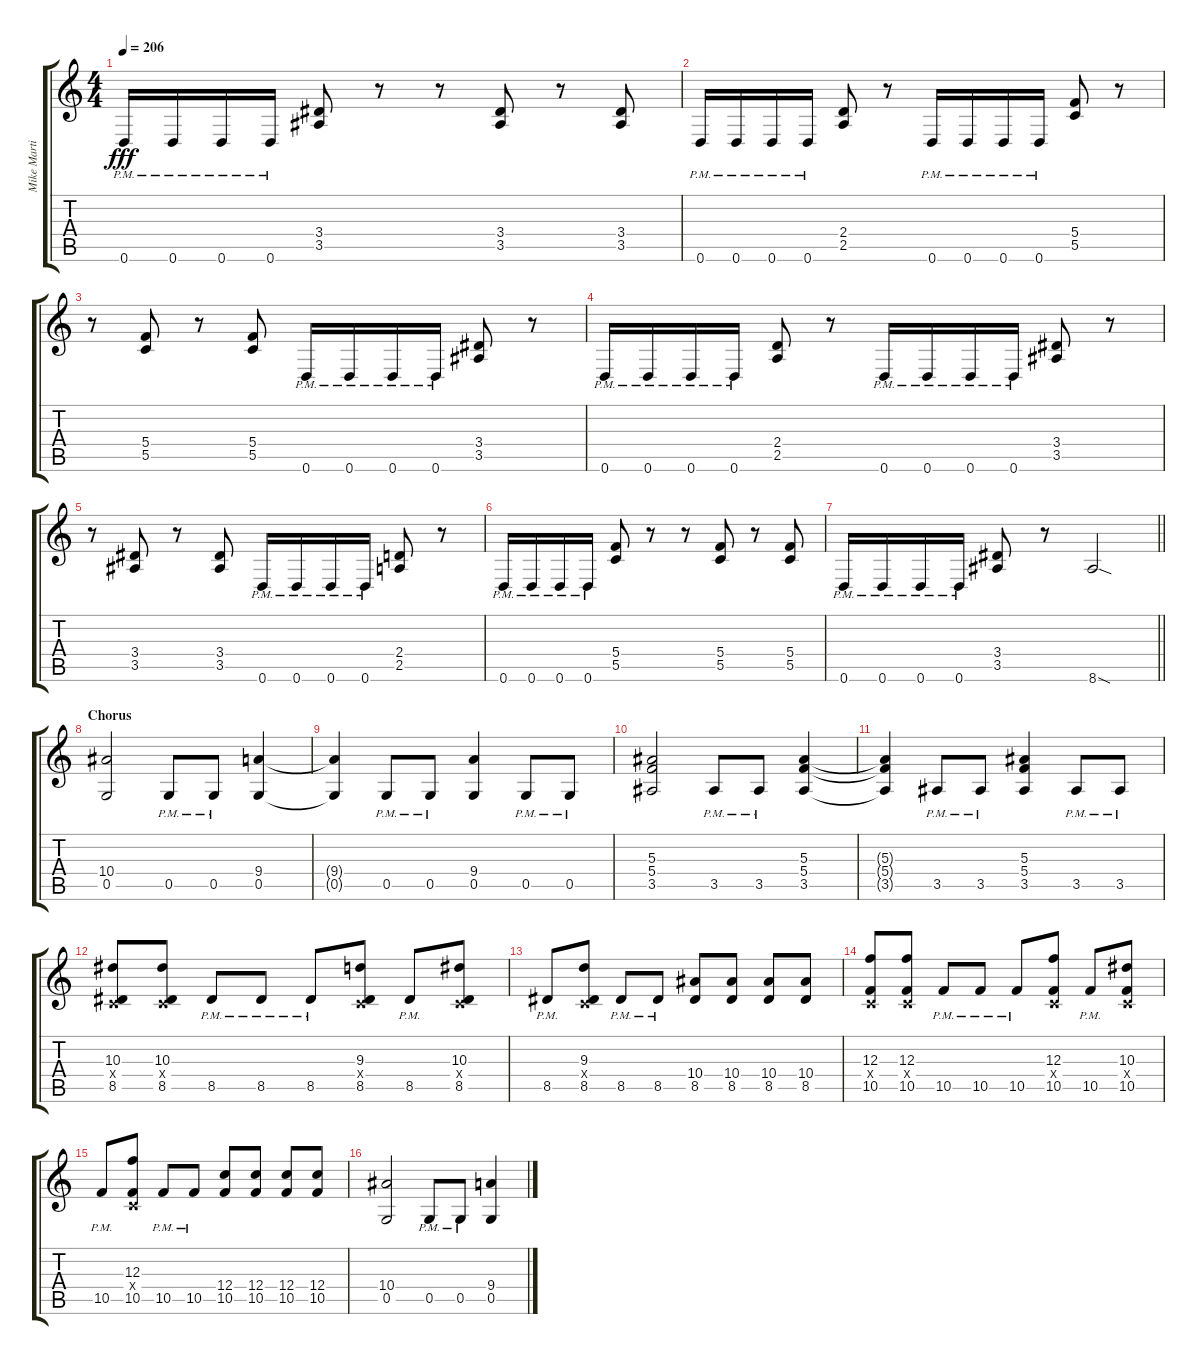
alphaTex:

\track ("Mike Martin" "Mike Marti") {instrument overdrivenguitar}
\staff {score tabs}
\tuning (D4 A3 F3 C3 G2 D2) {hide}
\ts (4 4)
\tempo 206
\clef g2
\ks c
0.6{pm}.16{dy fff} 0.6{pm}.16 0.6{pm}.16 0.6{pm}.16 (3.4 3.5).8 r.8 r.8 (3.4 3.5).8 r.8 (3.4 3.5).8 |
0.6{pm}.16 0.6{pm}.16 0.6{pm}.16 0.6{pm}.16 (2.4 2.5).8 r.8 0.6{pm}.16 0.6{pm}.16 0.6{pm}.16 0.6{pm}.16 (5.4 5.5).8 r.8 |
r.8 (5.4 5.5).8 r.8 (5.4 5.5).8 0.6{pm}.16 0.6{pm}.16 0.6{pm}.16 0.6{pm}.16 (3.4 3.5).8 r.8 |
0.6{pm}.16 0.6{pm}.16 0.6{pm}.16 0.6{pm}.16 (2.4 2.5).8 r.8 0.6{pm}.16 0.6{pm}.16 0.6{pm}.16 0.6{pm}.16 (3.4 3.5).8 r.8 |
r.8 (3.4 3.5).8 r.8 (3.4 3.5).8 0.6{pm}.16 0.6{pm}.16 0.6{pm}.16 0.6{pm}.16 (2.4 2.5).8 r.8 |
0.6{pm}.16 0.6{pm}.16 0.6{pm}.16 0.6{pm}.16 (5.4 5.5).8 r.8 r.8 (5.4 5.5).8 r.8 (5.4 5.5).8 |
\barLineRight lightlight
0.6{pm}.16 0.6{pm}.16 0.6{pm}.16 0.6{pm}.16 (3.4 3.5).8 r.8 8.6{sod}.2 |
\section ("" "Chorus")
(10.4 0.5).2 0.5{pm}.8 0.5{pm}.8 (9.4 0.5).4 |
(9.4{t} 0.5{t}).4 0.5{pm}.8 0.5{pm}.8 (9.4 0.5).4 0.5{pm}.8 0.5{pm}.8 |
(5.3 5.4 3.5).2 3.5{pm}.8 3.5{pm}.8 (5.3 5.4 3.5).4 |
(5.3{t} 5.4{t} 3.5{t}).4 3.5{pm}.8 3.5{pm}.8 (5.3 5.4 3.5).4 3.5{pm}.8 3.5{pm}.8 |
(10.3 0.4{x} 8.5).8 (10.3 0.4{x} 8.5).8 8.5{pm}.8 8.5{pm}.8 8.5{pm}.8 (9.3 0.4{x} 8.5).8 8.5{pm}.8 (10.3 0.4{x} 8.5).8 |
8.5{pm}.8 (9.3 0.4{x} 8.5).8 8.5{pm}.8 8.5{pm}.8 (10.4 8.5).8 (10.4 8.5).8 (10.4 8.5).8 (10.4 8.5).8 |
(12.3 0.4{x} 10.5).8 (12.3 0.4{x} 10.5).8 10.5{pm}.8 10.5{pm}.8 10.5{pm}.8 (12.3 0.4{x} 10.5).8 10.5{pm}.8 (10.3 0.4{x} 10.5).8 |
10.5{pm}.8 (12.3 0.4{x} 10.5).8 10.5{pm}.8 10.5{pm}.8 (12.4 10.5).8 (12.4 10.5).8 (12.4 10.5).8 (12.4 10.5).8 |
(10.4 0.5).2 0.5{pm}.8 0.5{pm}.8 (9.4 0.5).4
